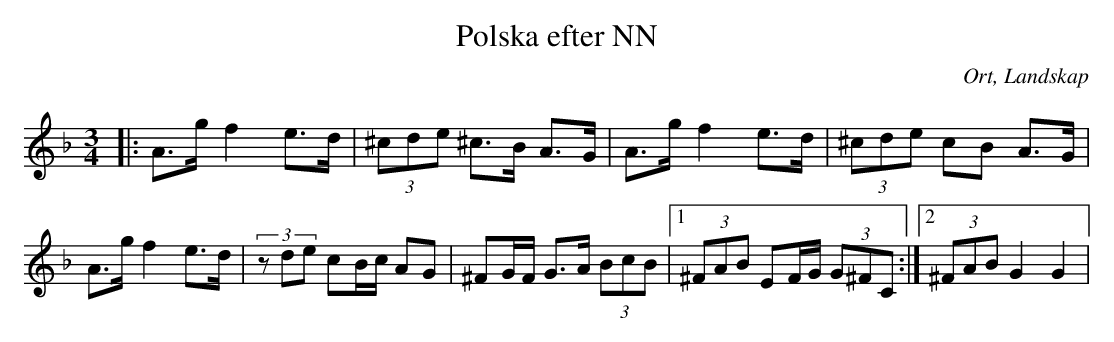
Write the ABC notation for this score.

X:1
T:Polska efter NN
O:Ort, Landskap
M:3/4
L:1/8
K:Dm
|: A>g f2 e>d|(3^cde ^c>B A>G|A>g f2 e>d|(3^cde cB A>G|A>g f2 e>d|(3zde cB/c/ AG|^FG/F/ G>A (3BcB|1 (3^FAB EF/G/ (3G^FC  :|2(3^FAB G2 G2|
